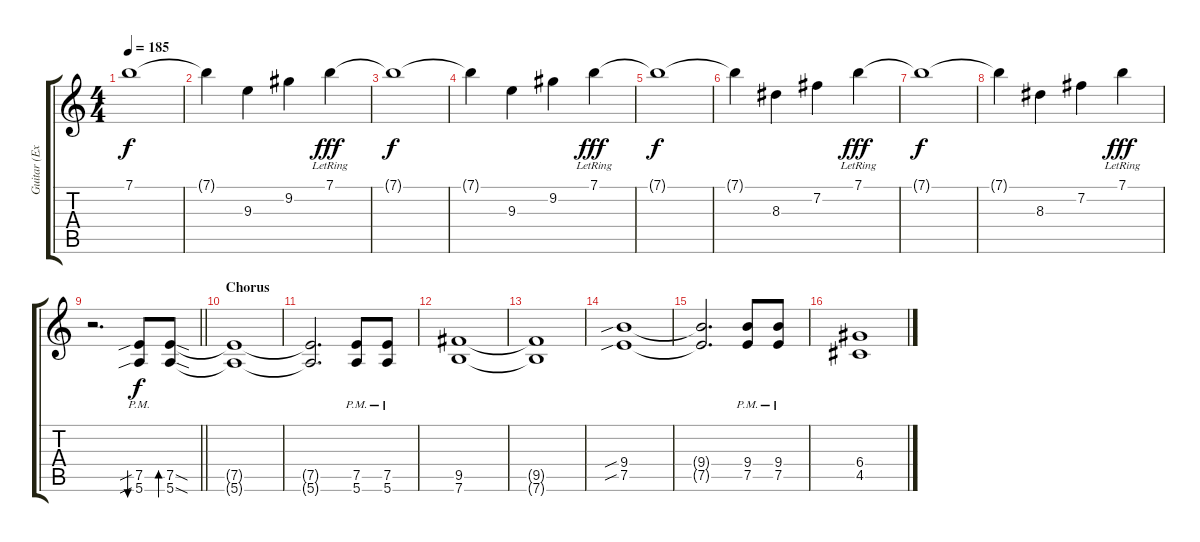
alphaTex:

\track ("Guitar (Extra)" "Guitar (Ex") {instrument electricguitarmuted}
\staff {score tabs}
\tuning (E4 B3 G3 D3 A2 E2) {hide}
\ts (4 4)
\tempo 185
\clef g2
\ks c
7.1{t}.1{dy f} |
7.1{t}.4 9.3.4 9.2.4 7.1{lr}.4{dy fff} |
7.1{t}.1{dy f} |
7.1{t}.4 9.3.4 9.2.4 7.1{lr}.4{dy fff} |
7.1{t}.1{dy f} |
7.1{t}.4 8.3.4 7.2.4 7.1{lr}.4{dy fff} |
7.1{t}.1{dy f} |
7.1{t}.4 8.3.4 7.2.4 7.1{lr}.4{dy fff} |
\barLineRight lightlight
r.2{d volume 12 balance 12 instrument distortionguitar} (7.5{sib pm} 5.6{sib}).8{bu 120 dy f} (7.5{sod} 5.6{sod}).8{bd 120} |
\section ("" "Chorus")
(7.5{t} 5.6{t}).1 |
(7.5{t} 5.6{t}).2{d} (7.5 5.6{pm}).8 (7.5 5.6{pm}).8 |
(9.5 7.6).1 |
(9.5{t} 7.6{t}).1 |
(9.4{sib} 7.5{sib}).1 |
(9.4{t} 7.5{t}).2{d} (9.4 7.5{pm}).8 (9.4 7.5{pm}).8 |
(6.4 4.5).1
